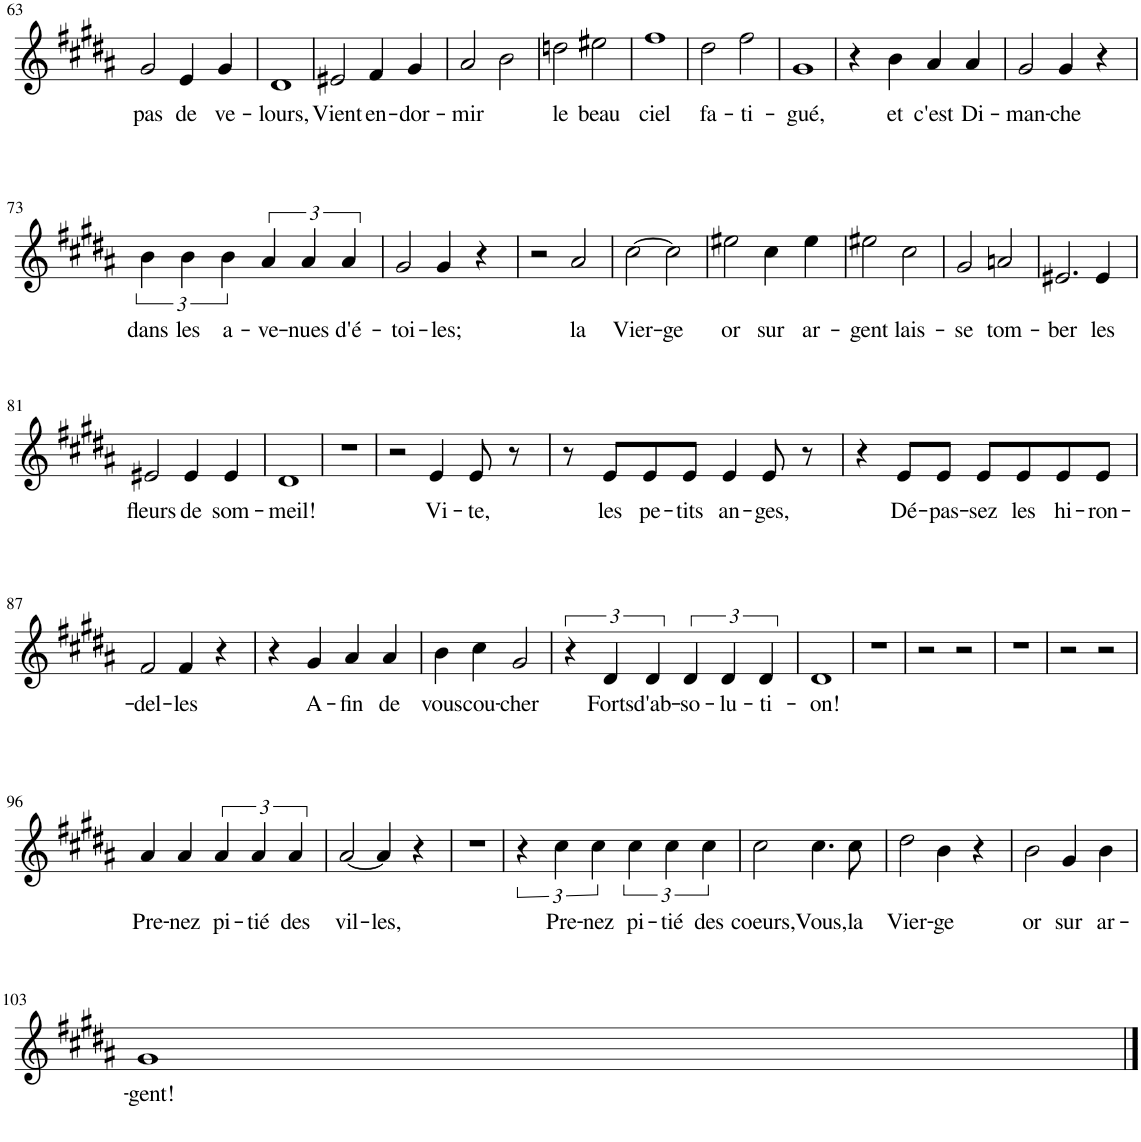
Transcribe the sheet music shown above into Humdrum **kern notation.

**kern	**text
*part1	*part1
*staff1	*staff1
*I"Piano	*
*I'Pno	*
!!LO:PB:g=z
*clefG2	*
*k[f#c#g#d#a#]	*
*M2/2	*
=63	=63
!	!LO:LY:b
2g#/	pas
!	!LO:LY:b
4e/	de
!	!LO:LY:b
4g#/	ve-
=64	=64
!	!LO:LY:b
1d#	-lours,
=65	=65
!	!LO:LY:b
2e#X/	Vient
!	!LO:LY:b
4f#/	en-
!	!LO:LY:b
4g#/	-dor-
=66	=66
!	!LO:LY:b
2a#/	-mir
2b\	.
=67	=67
!	!LO:LY:b
2ddn\	le
!	!LO:LY:b
2ee#X\	beau
=68	=68
!	!LO:LY:b
1ff#	ciel
=69	=69
!	!LO:LY:b
2dd#\	fa-
!	!LO:LY:b
2ff#\	-ti-
=70	=70
!	!LO:LY:b
1g#	-gué,
=71	=71
4r	.
!	!LO:LY:b
4b\	et
!	!LO:LY:b
4a#/	c'est
!	!LO:LY:b
4a#/	Di-
=72	=72
!	!LO:LY:b
2g#/	-man-
!	!LO:LY:b
4g#/	-che
4r	.
!!LO:LB:g=z
=73	=73
!	!LO:LY:b
6b\	dans
!	!LO:LY:b
6b\	les
!	!LO:LY:b
6b\	a-
!	!LO:LY:b
6a#/	-ve-
!	!LO:LY:b
6a#/	-nues
!	!LO:LY:b
6a#/	d'é-
=74	=74
!	!LO:LY:b
2g#/	-toi-
!	!LO:LY:b
4g#/	-les;
4r	.
=75	=75
2r	.
!	!LO:LY:b
2a#/	la
=76	=76
!	!LO:LY:b
[2cc#\	Vier-
!	!LO:LY:b
2cc#\]	-ge
=77	=77
!	!LO:LY:b
2ee#X\	or
!	!LO:LY:b
4cc#\	sur
!	!LO:LY:b
4ee#\	ar-
=78	=78
!	!LO:LY:b
2ee#X\	-gent
!	!LO:LY:b
2cc#\	lais-
=79	=79
!	!LO:LY:b
2g#/	-se
!	!LO:LY:b
2an/	tom-
=80	=80
!	!LO:LY:b
2.e#X/	-ber
!	!LO:LY:b
4e#/	les
!!LO:LB:g=z
=81	=81
!	!LO:LY:b
2e#X/	fleurs
!	!LO:LY:b
4e#/	de
!	!LO:LY:b
4e#/	som-
=82	=82
!	!LO:LY:b
1d#	-meil!
=83	=83
1r	.
=84	=84
2r	.
!	!LO:LY:b
4e/	Vi-
!	!LO:LY:b
8e/	-te,
8r	.
=85	=85
8r	.
!	!LO:LY:b
8e/L	les
!	!LO:LY:b
8e/	pe-
!	!LO:LY:b
8e/J	-tits
!	!LO:LY:b
4e/	an-
!	!LO:LY:b
8e/	-ges,
8r	.
=86	=86
4r	.
!	!LO:LY:b
8e/L	Dé-
!	!LO:LY:b
8e/J	-pas-
!	!LO:LY:b
8e/L	-sez
!	!LO:LY:b
8e/	les
!	!LO:LY:b
8e/	hi-
!	!LO:LY:b
8e/J	-ron-
!!LO:LB:g=z
=87	=87
!	!LO:LY:b
2f#/	-del-
!	!LO:LY:b
4f#/	-les
4r	.
=88	=88
4r	.
!	!LO:LY:b
4g#/	A-
!	!LO:LY:b
4a#/	-fin
!	!LO:LY:b
4a#/	de
=89	=89
!	!LO:LY:b
4b\	vous
!	!LO:LY:b
4cc#\	cou-
!	!LO:LY:b
2g#/	-cher
=90	=90
6r	.
!	!LO:LY:b
6d#/	Forts
!	!LO:LY:b
6d#/	d'ab-
!	!LO:LY:b
6d#/	-so-
!	!LO:LY:b
6d#/	-lu-
!	!LO:LY:b
6d#/	-ti-
=91	=91
!	!LO:LY:b
1d#	-on!
=92	=92
1r	.
=93	=93
2r	.
2r	.
=94	=94
1r	.
=95	=95
2r	.
2r	.
!!LO:LB:g=z
=96	=96
!	!LO:LY:b
4a#/	Pre-
!	!LO:LY:b
4a#/	-nez
!	!LO:LY:b
6a#/	pi-
!	!LO:LY:b
6a#/	-tié
!	!LO:LY:b
6a#/	des
=97	=97
!	!LO:LY:b
[2a#/	vil-
!	!LO:LY:b
4a#/]	-les,
4r	.
=98	=98
1r	.
=99	=99
6r	.
!	!LO:LY:b
6cc#\	Pre-
!	!LO:LY:b
6cc#\	-nez
!	!LO:LY:b
6cc#\	pi-
!	!LO:LY:b
6cc#\	-tié
!	!LO:LY:b
6cc#\	des
=100	=100
!	!LO:LY:b
2cc#\	coeurs,
!	!LO:LY:b
4.cc#\	Vous,
!	!LO:LY:b
8cc#\	la
=101	=101
!	!LO:LY:b
2dd#\	Vier-
!	!LO:LY:b
4b\	-ge
4r	.
=102	=102
!	!LO:LY:b
2b\	or
!	!LO:LY:b
4g#/	sur
!	!LO:LY:b
4b\	ar-
!!LO:LB:g=z
=103	=103
!	!LO:LY:b
1g#	-gent!
==	==
*-	*-
